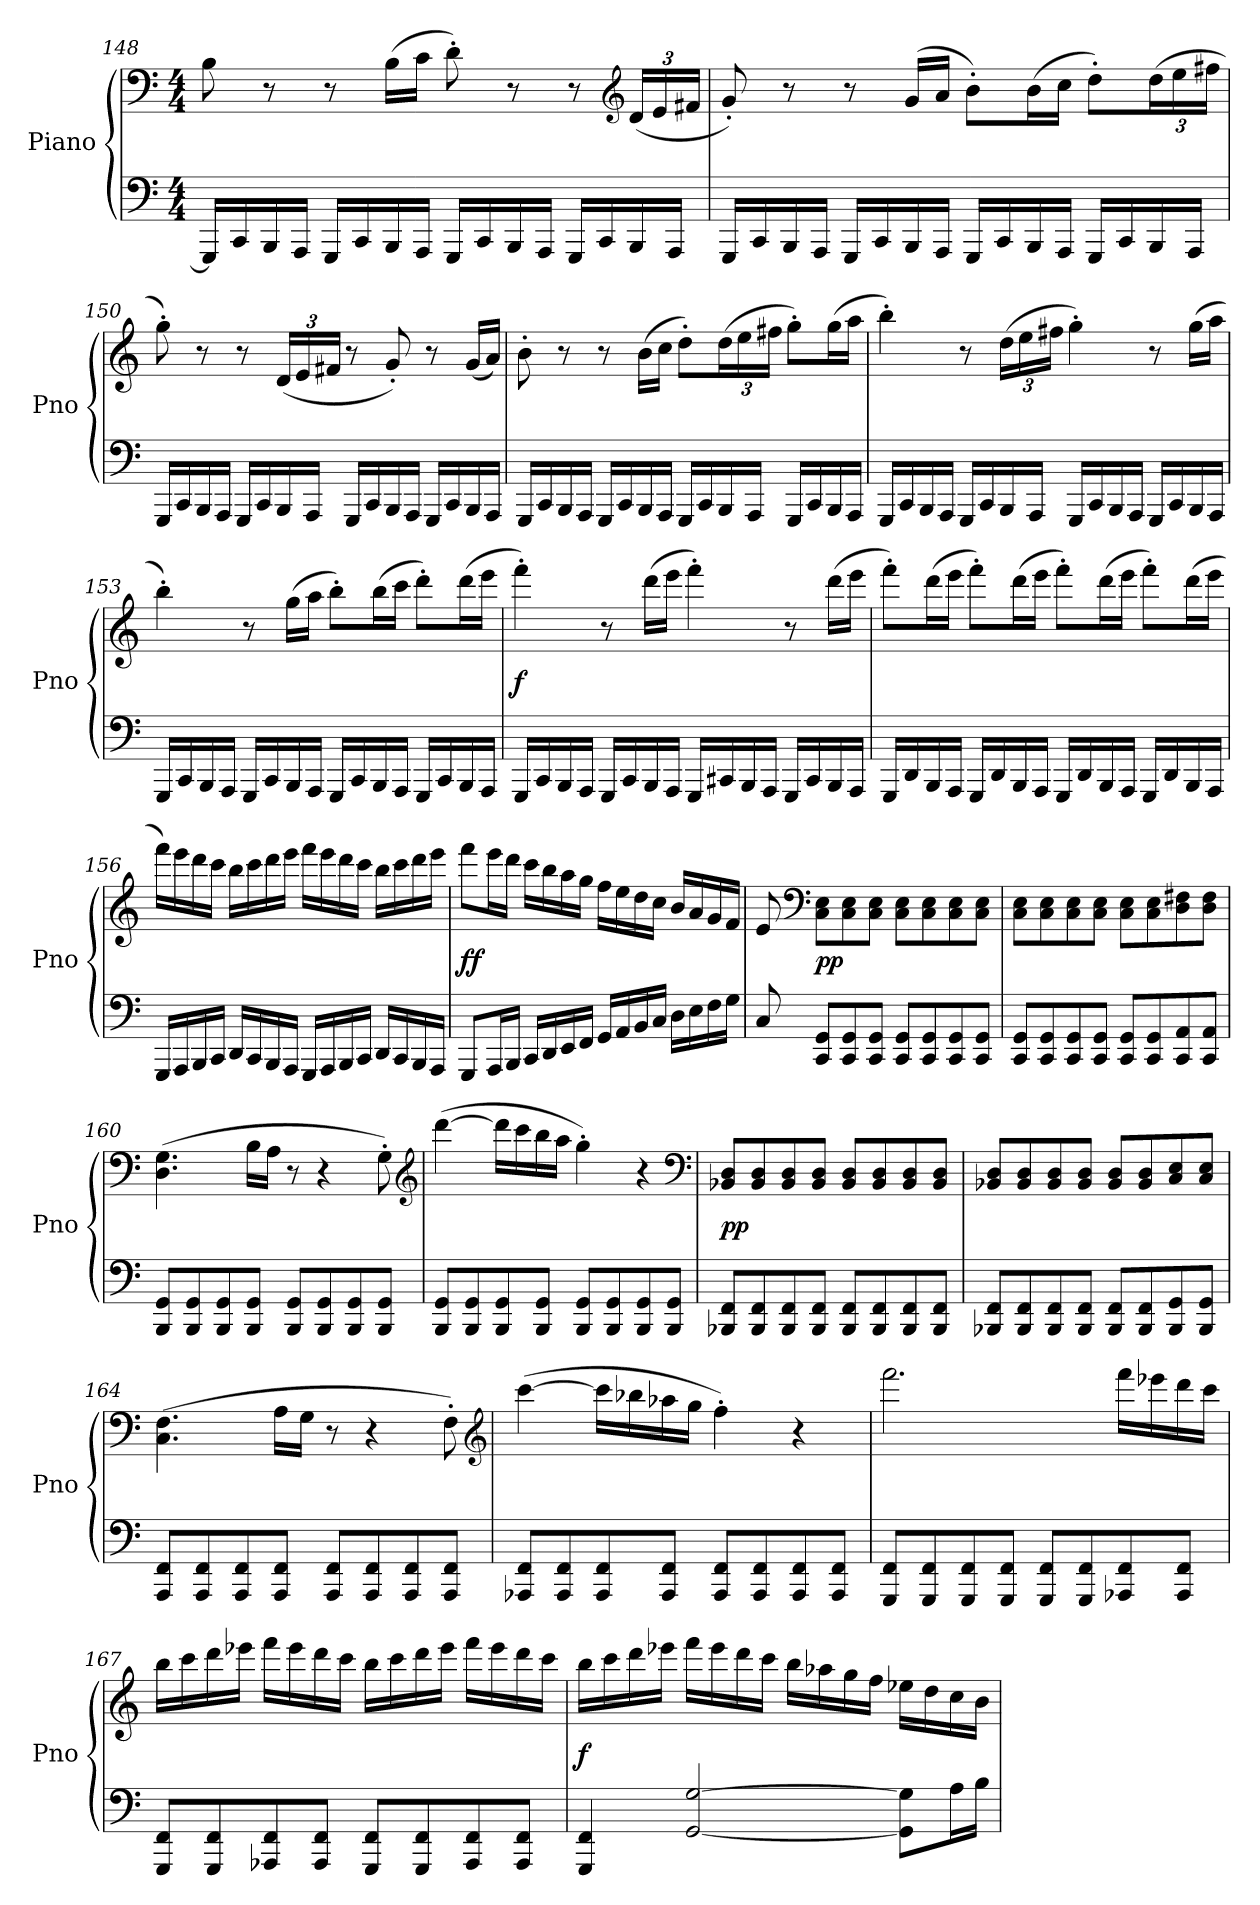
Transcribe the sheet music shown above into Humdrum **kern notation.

**kern	**kern	**dynam
*part1	*part1	*part1
*staff2	*staff1	*staff1/2
*I"Piano	*	*
*I'Pno	*	*
*clefF4	*clefF4	*
*k[]	*k[]	*
*C:	*C:	*
*M4/4	*M4/4	*
=148	=148	=148
16GGGLL]	8B	.
16CC	.	.
16BBB	8r	.
16AAAJJ	.	.
16GGGLL	8r	.
16CC	.	.
16BBB	(16BLL	.
16AAAJJ	16cJJ	.
16GGGLL	8d')	.
16CC	.	.
16BBB	8r	.
16AAAJJ	.	.
16GGGLL	8r	.
16CC	.	.
*	*clefG2	*
16BBB	(24dLL	.
.	24e	.
16AAAJJ	.	.
.	24f#XJJ	.
=149	=149	=149
16GGGLL	8g')	.
16CC	.	.
16BBB	8r	.
16AAAJJ	.	.
16GGGLL	8r	.
16CC	.	.
16BBB	(16gLL	.
16AAAJJ	16aJJ	.
16GGGLL	8b'L)	.
16CC	.	.
16BBB	(16bL	.
16AAAJJ	16ccJJ	.
16GGGLL	8dd'L)	.
16CC	.	.
16BBB	(24ddL	.
.	24ee	.
16AAAJJ	.	.
.	24ff#XJJ	.
=150	=150	=150
16GGGLL	8gg')	.
16CC	.	.
16BBB	8r	.
16AAAJJ	.	.
16GGGLL	8r	.
16CC	.	.
16BBB	(24dLL	.
.	24e	.
16AAAJJ	.	.
.	24f#XJJ	.
16GGGLL	8r	.
16CC	.	.
16BBB	8g')	.
16AAAJJ	.	.
16GGGLL	8r	.
16CC	.	.
16BBB	(16gLL	.
16AAAJJ	16aJJ)	.
=151	=151	=151
16GGGLL	8b'	.
16CC	.	.
16BBB	8r	.
16AAAJJ	.	.
16GGGLL	8r	.
16CC	.	.
16BBB	(16bLL	.
16AAAJJ	16ccJJ	.
16GGGLL	8dd'L)	.
16CC	.	.
16BBB	(24ddL	.
.	24ee	.
16AAAJJ	.	.
.	24ff#XJJ	.
16GGGLL	8gg'L)	.
16CC	.	.
16BBB	(16ggL	.
16AAAJJ	16aaJJ	.
=152	=152	=152
16GGGLL	4bb')	.
16CC	.	.
16BBB	.	.
16AAAJJ	.	.
16GGGLL	8r	.
16CC	.	.
16BBB	(24ddLL	.
.	24ee	.
16AAAJJ	.	.
.	24ff#XJJ	.
16GGGLL	4gg')	.
16CC	.	.
16BBB	.	.
16AAAJJ	.	.
16GGGLL	8r	.
16CC	.	.
16BBB	(16ggLL	.
16AAAJJ	16aaJJ	.
=153	=153	=153
16GGGLL	4bb')	.
16CC	.	.
16BBB	.	.
16AAAJJ	.	.
16GGGLL	8r	.
16CC	.	.
16BBB	(16ggLL	.
16AAAJJ	16aaJJ	.
16GGGLL	8bb'L)	.
16CC	.	.
16BBB	(16bbL	.
16AAAJJ	16cccJJ	.
16GGGLL	8ddd'L)	.
16CC	.	.
16BBB	(16dddL	.
16AAAJJ	16eeeJJ	.
=154	=154	=154
16GGGLL	4fff')	f
16CC	.	.
16BBB	.	.
16AAAJJ	.	.
16GGGLL	8r	.
16CC	.	.
16BBB	(16dddLL	.
16AAAJJ	16eeeJJ	.
16GGGLL	4fff')	.
16CC#X	.	.
16BBB	.	.
16AAAJJ	.	.
16GGGLL	8r	.
16CC#	.	.
16BBB	(16dddLL	.
16AAAJJ	16eeeJJ	.
=155	=155	=155
16GGGLL	8fff'L)	.
16DD	.	.
16BBB	(16dddL	.
16AAAJJ	16eeeJJ	.
16GGGLL	8fff'L)	.
16DD	.	.
16BBB	(16dddL	.
16AAAJJ	16eeeJJ	.
16GGGLL	8fff'L)	.
16DD	.	.
16BBB	(16dddL	.
16AAAJJ	16eeeJJ	.
16GGGLL	8fff'L)	.
16DD	.	.
16BBB	(16dddL	.
16AAAJJ	16eeeJJ	.
=156	=156	=156
16GGGLL	16fffLL)	.
16AAA	16eee	.
16BBB	16ddd	.
16CCJJ	16cccJJ	.
16DDLL	16bbLL	.
16CC	16ccc	.
16BBB	16ddd	.
16AAAJJ	16eeeJJ	.
16GGGLL	16fffLL	.
16AAA	16eee	.
16BBB	16ddd	.
16CCJJ	16cccJJ	.
16DDLL	16bbLL	.
16CC	16ccc	.
16BBB	16ddd	.
16AAAJJ	16eeeJJ	.
=157	=157	=157
8GGGL	8fffL	ff
16AAAL	16eeeL	.
16BBBJJ	16dddJJ	.
16CCLL	16cccLL	.
16DD	16bb	.
16EE	16aa	.
16FFJJ	16ggJJ	.
16GGLL	16ffLL	.
16AA	16ee	.
16BB	16dd	.
16CJJ	16ccJJ	.
16DLL	16bLL	.
16E	16a	.
16F	16g	.
16GJJ	16fJJ	.
=158	=158	=158
8C	8e	.
*	*clefF4	*
8CC 8GGL	8C 8EL	pp
8CC 8GG	8C 8E	.
8CC 8GGJ	8C 8EJ	.
8CC 8GGL	8C 8EL	.
8CC 8GG	8C 8E	.
8CC 8GG	8C 8E	.
8CC 8GGJ	8C 8EJ	.
=159	=159	=159
8CC 8GGL	8C 8EL	.
8CC 8GG	8C 8E	.
8CC 8GG	8C 8E	.
8CC 8GGJ	8C 8EJ	.
8CC 8GGL	8C 8EL	.
8CC 8GG	8C 8E	.
8CC 8AA	8D 8F#X	.
8CC 8AAJ	8D 8F#J	.
=160	=160	=160
8BBB 8GGL	(4.D 4.G	.
8BBB 8GG	.	.
8BBB 8GG	.	.
8BBB 8GGJ	16BLL	.
.	16AJJ	.
8BBB 8GGL	8r	.
8BBB 8GG	4r	.
8BBB 8GG	.	.
8BBB 8GGJ	8G')	.
*	*clefG2	*
=161	=161	=161
8BBB 8GGL	([4ddd	.
8BBB 8GG	.	.
8BBB 8GG	16dddLL]	.
.	16ccc	.
8BBB 8GGJ	16bb	.
.	16aaJJ	.
8BBB 8GGL	4gg')	.
8BBB 8GG	.	.
8BBB 8GG	4r	.
8BBB 8GGJ	.	.
*	*clefF4	*
=162	=162	=162
8BBB-X 8FFL	8BB-X 8DL	pp
8BBB- 8FF	8BB- 8D	.
8BBB- 8FF	8BB- 8D	.
8BBB- 8FFJ	8BB- 8DJ	.
8BBB- 8FFL	8BB- 8DL	.
8BBB- 8FF	8BB- 8D	.
8BBB- 8FF	8BB- 8D	.
8BBB- 8FFJ	8BB- 8DJ	.
=163	=163	=163
8BBB-X 8FFL	8BB-X 8DL	.
8BBB- 8FF	8BB- 8D	.
8BBB- 8FF	8BB- 8D	.
8BBB- 8FFJ	8BB- 8DJ	.
8BBB- 8FFL	8BB- 8DL	.
8BBB- 8FF	8BB- 8D	.
8BBB- 8GG	8C 8E	.
8BBB- 8GGJ	8C 8EJ	.
=164	=164	=164
8AAA 8FFL	(4.C 4.F	.
8AAA 8FF	.	.
8AAA 8FF	.	.
8AAA 8FFJ	16ALL	.
.	16GJJ	.
8AAA 8FFL	8r	.
8AAA 8FF	4r	.
8AAA 8FF	.	.
8AAA 8FFJ	8F')	.
*	*clefG2	*
=165	=165	=165
8AAA-X 8FFL	([4ccc	.
8AAA- 8FF	.	.
8AAA- 8FF	16cccLL]	.
.	16bb-X	.
8AAA- 8FFJ	16aa-X	.
.	16ggJJ	.
8AAA- 8FFL	4ff')	.
8AAA- 8FF	.	.
8AAA- 8FF	4r	.
8AAA- 8FFJ	.	.
=166	=166	=166
8GGG 8FFL	2.fff	.
8GGG 8FF	.	.
8GGG 8FF	.	.
8GGG 8FFJ	.	.
8GGG 8FFL	.	.
8GGG 8FF	.	.
8AAA-X 8FF	16fffLL	.
.	16eee-X	.
8AAA- 8FFJ	16ddd	.
.	16cccJJ	.
=167	=167	=167
8GGG 8FFL	16bbLL	.
.	16ccc	.
8GGG 8FF	16ddd	.
.	16eee-XJJ	.
8AAA-X 8FF	16fffLL	.
.	16eee-	.
8AAA- 8FFJ	16ddd	.
.	16cccJJ	.
8GGG 8FFL	16bbLL	.
.	16ccc	.
8GGG 8FF	16ddd	.
.	16eee-JJ	.
8AAA- 8FF	16fffLL	.
.	16eee-	.
8AAA- 8FFJ	16ddd	.
.	16cccJJ	.
=168	=168	=168
4GGG 4FF	16bbLL	f
.	16ccc	.
.	16ddd	.
.	16eee-XJJ	.
[2GG [2G	16fffLL	.
.	16eee-	.
.	16ddd	.
.	16cccJJ	.
.	16bbLL	.
.	16aa-X	.
.	16gg	.
.	16ffJJ	.
8GG] 8G]L	16ee-XLL	.
.	16dd	.
16AL	16cc	.
16BJJ	16bJJ	.
=	=	=
*-	*-	*-
